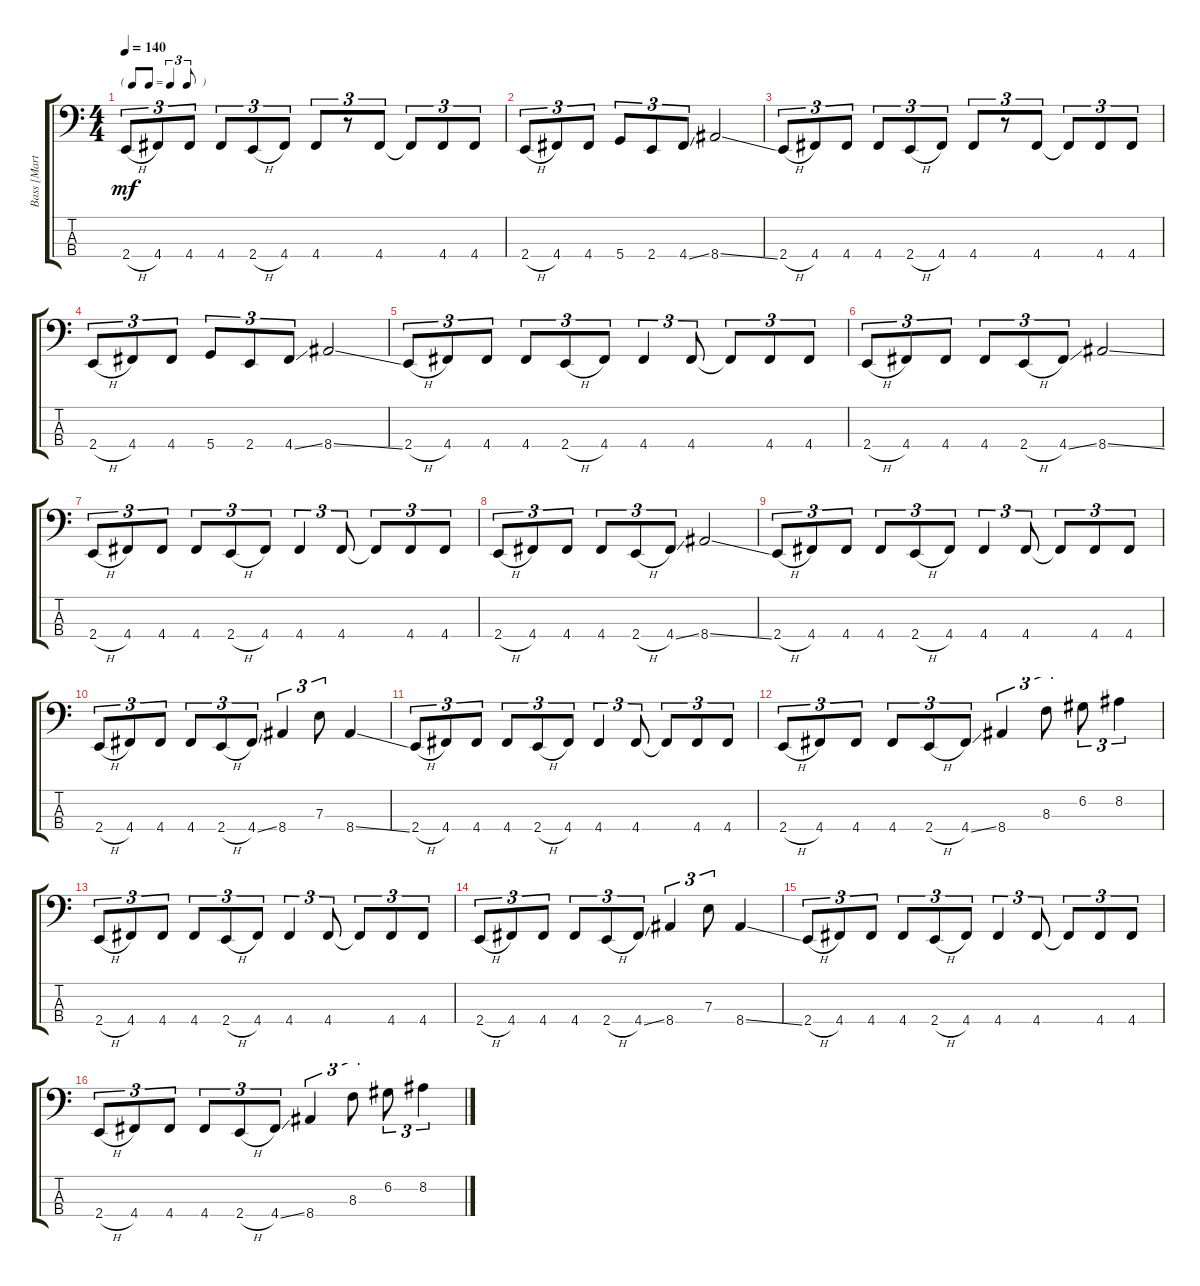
\track ("Bass [Martin Mendez]" "Bass [Mart") {instrument electricbassfinger}
\staff {score tabs}
\tuning (G2 D2 A1 D1) {hide}
\ts (4 4)
\tf triplet8th
\tempo 140
\clef f4
\ks c
2.4{h}.8{tu (3 2) dy mf} 4.4.8{tu (3 2)} 4.4.8{tu (3 2)} 4.4.8{tu (3 2)} 2.4{h}.8{tu (3 2)} 4.4.8{tu (3 2)} 4.4.8{tu (3 2)} r.8{tu (3 2)} 4.4.8{tu (3 2)} 4.4{t}.8{tu (3 2)} 4.4.8{tu (3 2)} 4.4.8{tu (3 2)} |
2.4{h}.8{tu (3 2)} 4.4.8{tu (3 2)} 4.4.8{tu (3 2)} 5.4.8{tu (3 2)} 2.4.8{tu (3 2)} 4.4{ss}.8{tu (3 2)} 8.4{ss}.2 |
2.4{h}.8{tu (3 2)} 4.4.8{tu (3 2)} 4.4.8{tu (3 2)} 4.4.8{tu (3 2)} 2.4{h}.8{tu (3 2)} 4.4.8{tu (3 2)} 4.4.8{tu (3 2)} r.8{tu (3 2)} 4.4.8{tu (3 2)} 4.4{t}.8{tu (3 2)} 4.4.8{tu (3 2)} 4.4.8{tu (3 2)} |
2.4{h}.8{tu (3 2)} 4.4.8{tu (3 2)} 4.4.8{tu (3 2)} 5.4.8{tu (3 2)} 2.4.8{tu (3 2)} 4.4{ss}.8{tu (3 2)} 8.4{ss}.2 |
2.4{h}.8{tu (3 2)} 4.4.8{tu (3 2)} 4.4.8{tu (3 2)} 4.4.8{tu (3 2)} 2.4{h}.8{tu (3 2)} 4.4.8{tu (3 2)} 4.4.4{tu (3 2)} 4.4.8{tu (3 2)} 4.4{t}.8{tu (3 2)} 4.4.8{tu (3 2)} 4.4.8{tu (3 2)} |
2.4{h}.8{tu (3 2)} 4.4.8{tu (3 2)} 4.4.8{tu (3 2)} 4.4.8{tu (3 2)} 2.4{h}.8{tu (3 2)} 4.4{ss}.8{tu (3 2)} 8.4{ss}.2 |
2.4{h}.8{tu (3 2)} 4.4.8{tu (3 2)} 4.4.8{tu (3 2)} 4.4.8{tu (3 2)} 2.4{h}.8{tu (3 2)} 4.4.8{tu (3 2)} 4.4.4{tu (3 2)} 4.4.8{tu (3 2)} 4.4{t}.8{tu (3 2)} 4.4.8{tu (3 2)} 4.4.8{tu (3 2)} |
2.4{h}.8{tu (3 2)} 4.4.8{tu (3 2)} 4.4.8{tu (3 2)} 4.4.8{tu (3 2)} 2.4{h}.8{tu (3 2)} 4.4{ss}.8{tu (3 2)} 8.4{ss}.2 |
2.4{h}.8{tu (3 2)} 4.4.8{tu (3 2)} 4.4.8{tu (3 2)} 4.4.8{tu (3 2)} 2.4{h}.8{tu (3 2)} 4.4.8{tu (3 2)} 4.4.4{tu (3 2)} 4.4.8{tu (3 2)} 4.4{t}.8{tu (3 2)} 4.4.8{tu (3 2)} 4.4.8{tu (3 2)} |
2.4{h}.8{tu (3 2)} 4.4.8{tu (3 2)} 4.4.8{tu (3 2)} 4.4.8{tu (3 2)} 2.4{h}.8{tu (3 2)} 4.4{ss}.8{tu (3 2)} 8.4.4{tu (3 2)} 7.3.8{tu (3 2)} 8.4{ss}.4 |
2.4{h}.8{tu (3 2)} 4.4.8{tu (3 2)} 4.4.8{tu (3 2)} 4.4.8{tu (3 2)} 2.4{h}.8{tu (3 2)} 4.4.8{tu (3 2)} 4.4.4{tu (3 2)} 4.4.8{tu (3 2)} 4.4{t}.8{tu (3 2)} 4.4.8{tu (3 2)} 4.4.8{tu (3 2)} |
2.4{h}.8{tu (3 2)} 4.4.8{tu (3 2)} 4.4.8{tu (3 2)} 4.4.8{tu (3 2)} 2.4{h}.8{tu (3 2)} 4.4{ss}.8{tu (3 2)} 8.4.4{tu (3 2)} 8.3.8{tu (3 2)} 6.2.8{tu (3 2)} 8.2.4{tu (3 2)} |
2.4{h}.8{tu (3 2)} 4.4.8{tu (3 2)} 4.4.8{tu (3 2)} 4.4.8{tu (3 2)} 2.4{h}.8{tu (3 2)} 4.4.8{tu (3 2)} 4.4.4{tu (3 2)} 4.4.8{tu (3 2)} 4.4{t}.8{tu (3 2)} 4.4.8{tu (3 2)} 4.4.8{tu (3 2)} |
2.4{h}.8{tu (3 2)} 4.4.8{tu (3 2)} 4.4.8{tu (3 2)} 4.4.8{tu (3 2)} 2.4{h}.8{tu (3 2)} 4.4{ss}.8{tu (3 2)} 8.4.4{tu (3 2)} 7.3.8{tu (3 2)} 8.4{ss}.4 |
2.4{h}.8{tu (3 2)} 4.4.8{tu (3 2)} 4.4.8{tu (3 2)} 4.4.8{tu (3 2)} 2.4{h}.8{tu (3 2)} 4.4.8{tu (3 2)} 4.4.4{tu (3 2)} 4.4.8{tu (3 2)} 4.4{t}.8{tu (3 2)} 4.4.8{tu (3 2)} 4.4.8{tu (3 2)} |
2.4{h}.8{tu (3 2)} 4.4.8{tu (3 2)} 4.4.8{tu (3 2)} 4.4.8{tu (3 2)} 2.4{h}.8{tu (3 2)} 4.4{ss}.8{tu (3 2)} 8.4.4{tu (3 2)} 8.3.8{tu (3 2)} 6.2.8{tu (3 2)} 8.2.4{tu (3 2)}
